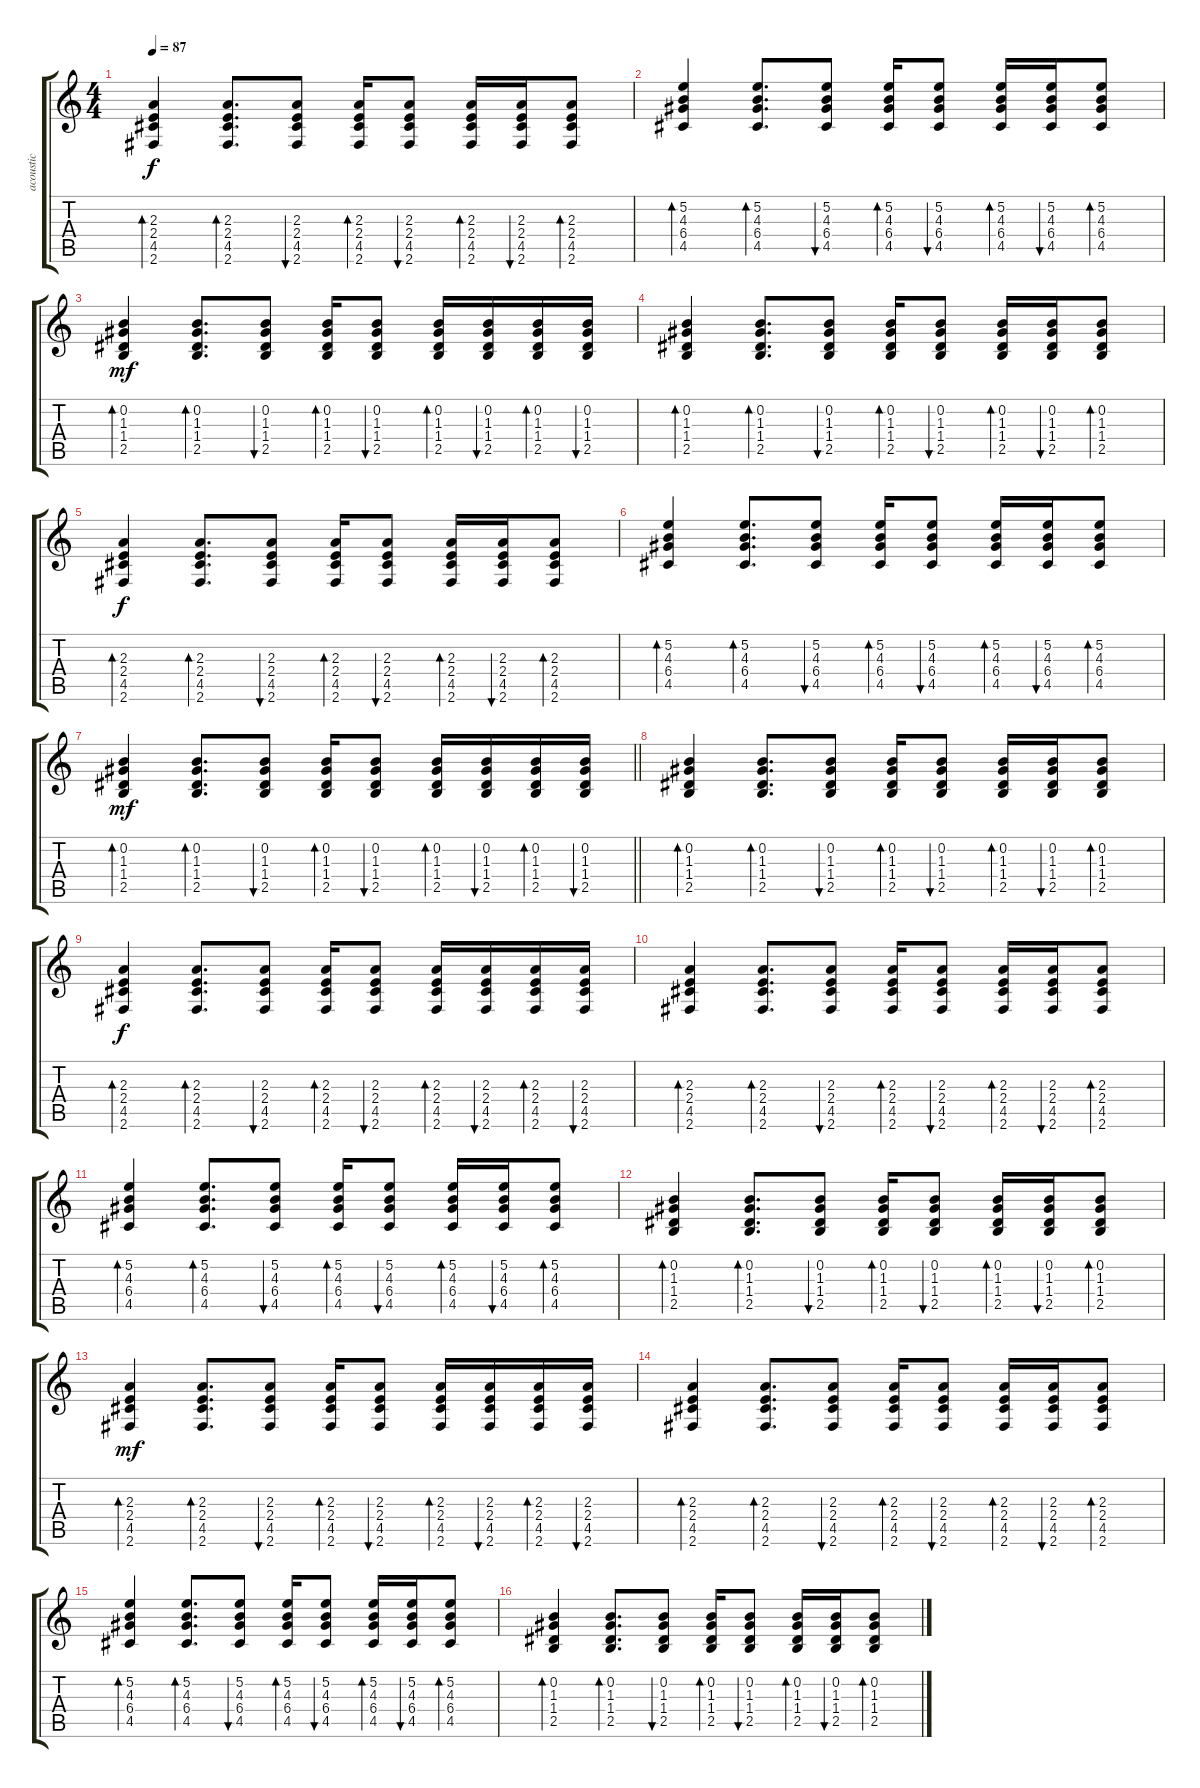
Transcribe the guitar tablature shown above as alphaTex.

\track ("acoustic" "acoustic") {instrument acousticguitarnylon}
\staff {score tabs}
\tuning (E4 B3 G3 D3 A2 E2) {hide}
\ts (4 4)
\tempo 87
\clef g2
\ks c
(2.3 2.4 4.5 2.6).4{bd 30 dy f} (2.3 2.4 4.5 2.6).8{d bd 30} (2.3 2.4 4.5 2.6).8{bu 30} (2.3 2.4 4.5 2.6).16{bd 30} (2.3 2.4 4.5 2.6).8{bu 30} (2.3 2.4 4.5 2.6).16{bd 30} (2.3 2.4 4.5 2.6).16{bu 30} (2.3 2.4 4.5 2.6).8{bd 30} |
(5.2 4.3 6.4 4.5).4{bd 30} (5.2 4.3 6.4 4.5).8{d bd 30} (5.2 4.3 6.4 4.5).8{bu 30} (5.2 4.3 6.4 4.5).16{bd 30} (5.2 4.3 6.4 4.5).8{bu 30} (5.2 4.3 6.4 4.5).16{bd 30} (5.2 4.3 6.4 4.5).16{bu 30} (5.2 4.3 6.4 4.5).8{bd 30} |
(0.2 1.3 1.4 2.5).4{bd 30 dy mf} (0.2 1.3 1.4 2.5).8{d bd 30} (0.2 1.3 1.4 2.5).8{bu 30} (0.2 1.3 1.4 2.5).16{bd 30} (0.2 1.3 1.4 2.5).8{bu 30} (0.2 1.3 1.4 2.5).16{bd 30} (0.2 1.3 1.4 2.5).16{bu 30} (0.2 1.3 1.4 2.5).16{bd 30} (0.2 1.3 1.4 2.5).16{bu 30} |
(0.2 1.3 1.4 2.5).4{bd 30} (0.2 1.3 1.4 2.5).8{d bd 30} (0.2 1.3 1.4 2.5).8{bu 30} (0.2 1.3 1.4 2.5).16{bd 30} (0.2 1.3 1.4 2.5).8{bu 30} (0.2 1.3 1.4 2.5).16{bd 30} (0.2 1.3 1.4 2.5).16{bu 30} (0.2 1.3 1.4 2.5).8{bd 30} |
(2.3 2.4 4.5 2.6).4{bd 30 dy f} (2.3 2.4 4.5 2.6).8{d bd 30} (2.3 2.4 4.5 2.6).8{bu 30} (2.3 2.4 4.5 2.6).16{bd 30} (2.3 2.4 4.5 2.6).8{bu 30} (2.3 2.4 4.5 2.6).16{bd 30} (2.3 2.4 4.5 2.6).16{bu 30} (2.3 2.4 4.5 2.6).8{bd 30} |
(5.2 4.3 6.4 4.5).4{bd 30} (5.2 4.3 6.4 4.5).8{d bd 30} (5.2 4.3 6.4 4.5).8{bu 30} (5.2 4.3 6.4 4.5).16{bd 30} (5.2 4.3 6.4 4.5).8{bu 30} (5.2 4.3 6.4 4.5).16{bd 30} (5.2 4.3 6.4 4.5).16{bu 30} (5.2 4.3 6.4 4.5).8{bd 30} |
\barLineRight lightlight
(0.2 1.3 1.4 2.5).4{bd 30 dy mf} (0.2 1.3 1.4 2.5).8{d bd 30} (0.2 1.3 1.4 2.5).8{bu 30} (0.2 1.3 1.4 2.5).16{bd 30} (0.2 1.3 1.4 2.5).8{bu 30} (0.2 1.3 1.4 2.5).16{bd 30} (0.2 1.3 1.4 2.5).16{bu 30} (0.2 1.3 1.4 2.5).16{bd 30} (0.2 1.3 1.4 2.5).16{bu 30} |
(0.2 1.3 1.4 2.5).4{bd 30} (0.2 1.3 1.4 2.5).8{d bd 30} (0.2 1.3 1.4 2.5).8{bu 30} (0.2 1.3 1.4 2.5).16{bd 30} (0.2 1.3 1.4 2.5).8{bu 30} (0.2 1.3 1.4 2.5).16{bd 30} (0.2 1.3 1.4 2.5).16{bu 30} (0.2 1.3 1.4 2.5).8{bd 30} |
(2.3 2.4 4.5 2.6).4{bd 30 dy f} (2.3 2.4 4.5 2.6).8{d bd 30} (2.3 2.4 4.5 2.6).8{bu 30} (2.3 2.4 4.5 2.6).16{bd 30} (2.3 2.4 4.5 2.6).8{bu 30} (2.3 2.4 4.5 2.6).16{bd 30} (2.3 2.4 4.5 2.6).16{bu 30} (2.3 2.4 4.5 2.6).16{bd 30} (2.3 2.4 4.5 2.6).16{bu 30} |
(2.3 2.4 4.5 2.6).4{bd 30} (2.3 2.4 4.5 2.6).8{d bd 30} (2.3 2.4 4.5 2.6).8{bu 30} (2.3 2.4 4.5 2.6).16{bd 30} (2.3 2.4 4.5 2.6).8{bu 30} (2.3 2.4 4.5 2.6).16{bd 30} (2.3 2.4 4.5 2.6).16{bu 30} (2.3 2.4 4.5 2.6).8{bd 30} |
(5.2 4.3 6.4 4.5).4{bd 30} (5.2 4.3 6.4 4.5).8{d bd 30} (5.2 4.3 6.4 4.5).8{bu 30} (5.2 4.3 6.4 4.5).16{bd 30} (5.2 4.3 6.4 4.5).8{bu 30} (5.2 4.3 6.4 4.5).16{bd 30} (5.2 4.3 6.4 4.5).16{bu 30} (5.2 4.3 6.4 4.5).8{bd 30} |
(0.2 1.3 1.4 2.5).4{bd 30} (0.2 1.3 1.4 2.5).8{d bd 30} (0.2 1.3 1.4 2.5).8{bu 30} (0.2 1.3 1.4 2.5).16{bd 30} (0.2 1.3 1.4 2.5).8{bu 30} (0.2 1.3 1.4 2.5).16{bd 30} (0.2 1.3 1.4 2.5).16{bu 30} (0.2 1.3 1.4 2.5).8{bd 30} |
(2.3 2.4 4.5 2.6).4{bd 30 dy mf} (2.3 2.4 4.5 2.6).8{d bd 30} (2.3 2.4 4.5 2.6).8{bu 30} (2.3 2.4 4.5 2.6).16{bd 30} (2.3 2.4 4.5 2.6).8{bu 30} (2.3 2.4 4.5 2.6).16{bd 30} (2.3 2.4 4.5 2.6).16{bu 30} (2.3 2.4 4.5 2.6).16{bd 30} (2.3 2.4 4.5 2.6).16{bu 30} |
(2.3 2.4 4.5 2.6).4{bd 30} (2.3 2.4 4.5 2.6).8{d bd 30} (2.3 2.4 4.5 2.6).8{bu 30} (2.3 2.4 4.5 2.6).16{bd 30} (2.3 2.4 4.5 2.6).8{bu 30} (2.3 2.4 4.5 2.6).16{bd 30} (2.3 2.4 4.5 2.6).16{bu 30} (2.3 2.4 4.5 2.6).8{bd 30} |
(5.2 4.3 6.4 4.5).4{bd 30} (5.2 4.3 6.4 4.5).8{d bd 30} (5.2 4.3 6.4 4.5).8{bu 30} (5.2 4.3 6.4 4.5).16{bd 30} (5.2 4.3 6.4 4.5).8{bu 30} (5.2 4.3 6.4 4.5).16{bd 30} (5.2 4.3 6.4 4.5).16{bu 30} (5.2 4.3 6.4 4.5).8{bd 30} |
(0.2 1.3 1.4 2.5).4{bd 30} (0.2 1.3 1.4 2.5).8{d bd 30} (0.2 1.3 1.4 2.5).8{bu 30} (0.2 1.3 1.4 2.5).16{bd 30} (0.2 1.3 1.4 2.5).8{bu 30} (0.2 1.3 1.4 2.5).16{bd 30} (0.2 1.3 1.4 2.5).16{bu 30} (0.2 1.3 1.4 2.5).8{bd 30}
